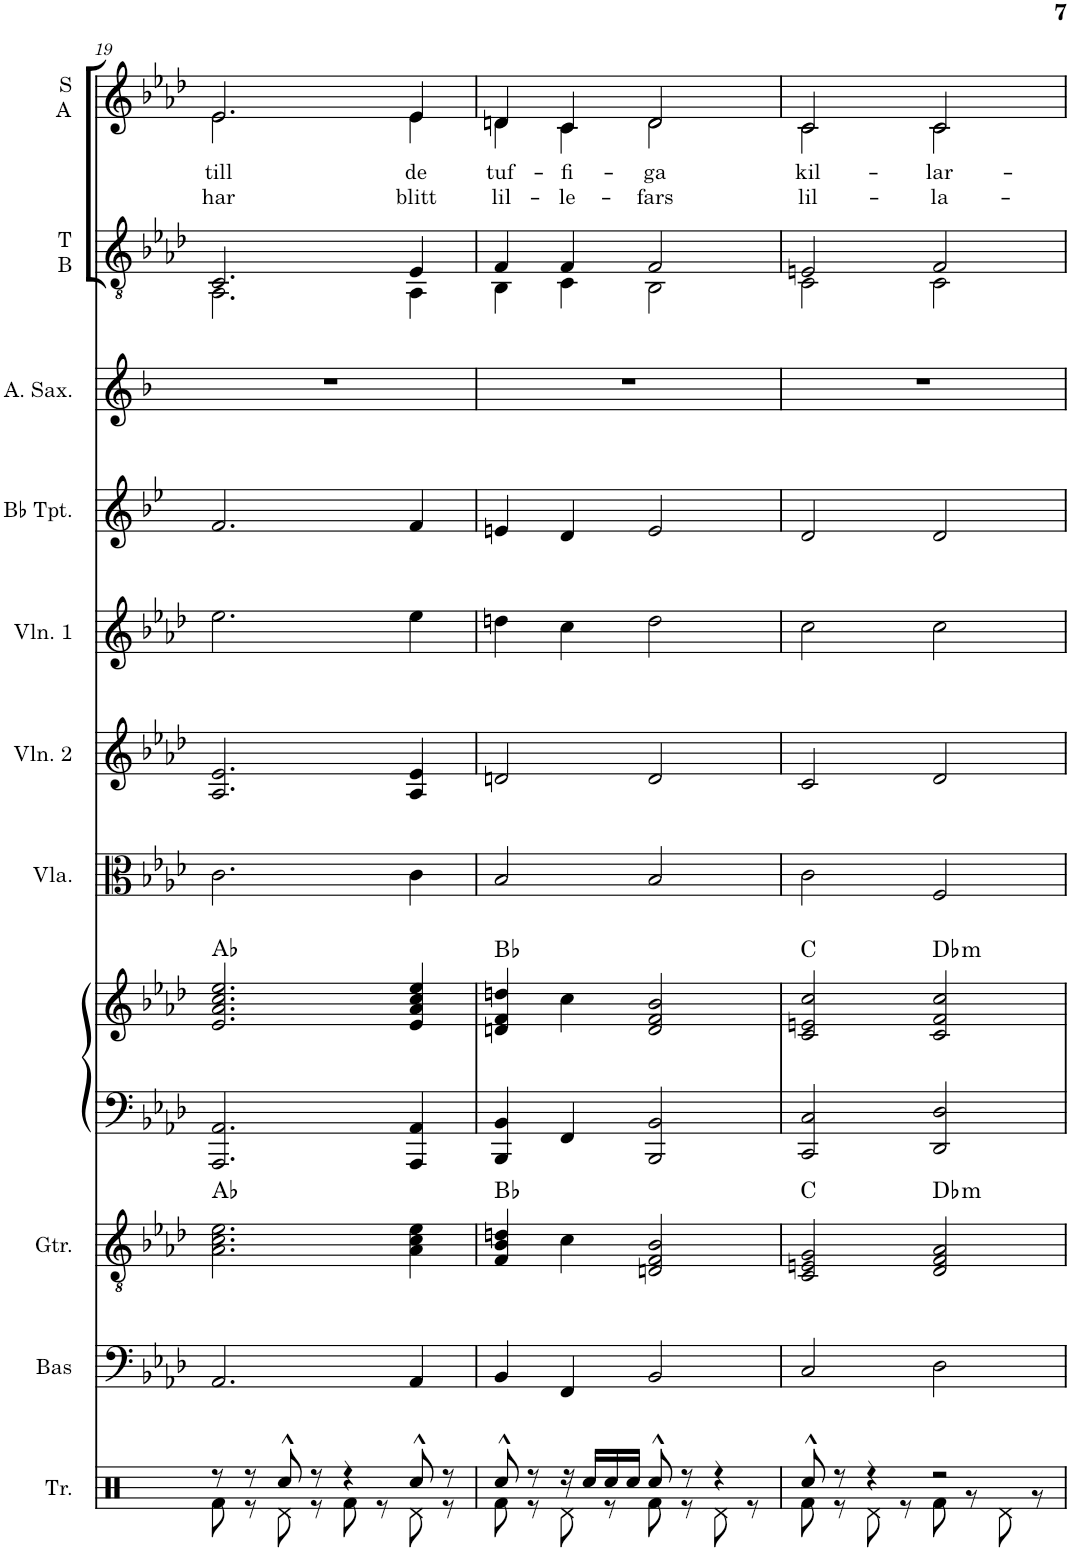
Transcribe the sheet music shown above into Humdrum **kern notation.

**kern	**kern	**kern	**harte	**kern	**kern	**harte	**kern	**kern	**kern	**kern	**kern	**kern	**kern	**text	**text
*part11	*part10	*part9	*part9	*part8	*part8	*part8	*part7	*part6	*part5	*part4	*part3	*part2	*part1	*part1	*part1
*staff12	*staff11	*staff10	*	*staff9	*staff8	*	*staff7	*staff6	*staff5	*staff4	*staff3	*staff2	*staff1	*staff1	*staff1
*I"Trummor	*I"Elbas	*I"Elgitarr	*	*I"Piano	*	*	*I"Viola	*I"Violin 2	*I"Violin 1	*I"Bb Trumpet	*I"Altsaxofon	*I"T B	*I"S A	*	*
*I'Tr.	*	*	*	*I'Pno	*	*	*I'Vla.	*I'Vln. 2	*I'Vln. 1	*I'Bb Tpt.	*I'A. Sax.	*I'T B	*I'S A	*	*
!!LO:PB:g=z
*clefX	*clefF4	*clefGv2	*	*clefF4	*clefG2	*	*clefC3	*clefG2	*clefG2	*clefG2	*clefG2	*clefGv2	*clefG2	*	*
*	*Trd7c12	*	*	*	*	*	*	*	*	*Trd1c2	*Trd5c9	*	*	*	*
*k[]	*k[b-e-a-d-]	*k[b-e-a-d-]	*	*k[b-e-a-d-]	*k[b-e-a-d-]	*	*k[b-e-a-d-]	*k[b-e-a-d-]	*k[b-e-a-d-]	*k[b-e-]	*k[b-]	*k[b-e-a-d-]	*k[b-e-a-d-]	*	*
*M2/2	*M2/2	*M2/2	*	*M2/2	*M2/2	*	*M2/2	*M2/2	*M2/2	*M2/2	*M2/2	*M2/2	*M2/2	*	*
*met(c|)	*met(c|)	*met(c|)	*	*met(c|)	*met(c|)	*	*met(c|)	*met(c|)	*met(c|)	*met(c|)	*met(c|)	*met(c|)	*met(c|)	*	*
=19	=19	=19	=19	=19	=19	=19	=19	=19	=19	=19	=19	=19	=19	=19	=19
*^	*	*	*	*	*	*	*	*	*	*	*	*^	*^	*	*
!	!	!	!	!	!	!	!	!	!	!	!	!	!	!	!	!	!LO:LY:b	!LO:LY:b
8r	8Rf\	2.AA-/	2.A-\ 2.c\ 2.e-\	Ab:maj	2.AAA-/ 2.AA-/	2.e-/ 2.a-/ 2.cc/ 2.ee-/	Ab:maj	2.c\	2.A-/ 2.e-/	2.ee-\	2.f/	1r	2.C/	2.AA-\	2.e-/	2.e-\	till	har
8r	8r	.	.	.	.	.	.	.	.	.	.	.	.	.	.	.	.	.
8Rcc^^/	8Rd\	.	.	.	.	.	.	.	.	.	.	.	.	.	.	.	.	.
8r	8r	.	.	.	.	.	.	.	.	.	.	.	.	.	.	.	.	.
4r	8Rf\	.	.	.	.	.	.	.	.	.	.	.	.	.	.	.	.	.
.	8r	.	.	.	.	.	.	.	.	.	.	.	.	.	.	.	.	.
!	!	!	!	!	!	!	!	!	!	!	!	!	!	!	!	!	!LO:LY:b	!LO:LY:b
8Rcc^^/	8Rd\	4AA-/	4A-\ 4c\ 4e-\	.	4AAA-/ 4AA-/	4e-/ 4a-/ 4cc/ 4ee-/	.	4c\	4A-/ 4e-/	4ee-\	4f/	.	4E-/	4AA-\	4e-/	4e-\	de	blitt
8r	8r	.	.	.	.	.	.	.	.	.	.	.	.	.	.	.	.	.
=20	=20	=20	=20	=20	=20	=20	=20	=20	=20	=20	=20	=20	=20	=20	=20	=20	=20	=20
!	!	!	!	!	!	!	!	!	!	!	!	!	!	!	!	!	!LO:LY:b	!LO:LY:b
8Rcc^^/	8Rf\	4BB-/	4F/ 4B-/ 4dn/	Bb:maj	4BBB-/ 4BB-/	4dn/ 4f/ 4ddn/	Bb:maj	2B-/	2dn/	4ddn\	4en/	1r	4F/	4BB-\	4dn/	4d\	tuf-	lil-
8r	8r	.	.	.	.	.	.	.	.	.	.	.	.	.	.	.	.	.
!	!	!	!	!	!	!	!	!	!	!	!	!	!	!	!	!	!LO:LY:b	!LO:LY:b
16r	8Rd\	4FF/	4c\	.	4FF/	4cc\	.	.	.	4cc\	4d/	.	4F/	4C\	4c/	4c\	-fi-	-le-
16Rcc/LL	.	.	.	.	.	.	.	.	.	.	.	.	.	.	.	.	.	.
16Rcc/	8r	.	.	.	.	.	.	.	.	.	.	.	.	.	.	.	.	.
16Rcc/JJ	.	.	.	.	.	.	.	.	.	.	.	.	.	.	.	.	.	.
!	!	!	!	!	!	!	!	!	!	!	!	!	!	!	!	!	!LO:LY:b	!LO:LY:b
8Rcc^^/	8Rf\	2BB-/	2Dn/ 2F/ 2B-/	.	2BBB-/ 2BB-/	2d/ 2f/ 2b-/	.	2B-/	2d/	2dd\	2e/	.	2F/	2BB-\	2d/	2d\	-ga	-fars
8r	8r	.	.	.	.	.	.	.	.	.	.	.	.	.	.	.	.	.
4r	8Rd\	.	.	.	.	.	.	.	.	.	.	.	.	.	.	.	.	.
.	8r	.	.	.	.	.	.	.	.	.	.	.	.	.	.	.	.	.
=21	=21	=21	=21	=21	=21	=21	=21	=21	=21	=21	=21	=21	=21	=21	=21	=21	=21	=21
!	!	!	!	!	!	!	!	!	!	!	!	!	!	!	!	!	!LO:LY:b	!LO:LY:b
8Rcc^^/	8Rf\	2C/	2C/ 2En/ 2G/	C:maj	2CC/ 2C/	2c/ 2en/ 2cc/	C:maj	2c\	2c/	2cc\	2d/	1r	2En/	2C\	2c/	2c\	kil-	lil-
8r	8r	.	.	.	.	.	.	.	.	.	.	.	.	.	.	.	.	.
4r	8Rd\	.	.	.	.	.	.	.	.	.	.	.	.	.	.	.	.	.
.	8r	.	.	.	.	.	.	.	.	.	.	.	.	.	.	.	.	.
!	!	!	!	!LO:H:kt=m	!	!	!LO:H:kt=m	!	!	!	!	!	!	!	!	!	!LO:LY:b	!LO:LY:b
2r	8Rf\	2D-\	2D-/ 2F/ 2A-/	Db:min	2DD-/ 2D-/	2c/ 2f/ 2cc/	Db:min	2F/	2d-/	2cc\	2d/	.	2F/	2C\	2c/	2c\	-lar-	-la-
.	8r	.	.	.	.	.	.	.	.	.	.	.	.	.	.	.	.	.
.	8Rd\	.	.	.	.	.	.	.	.	.	.	.	.	.	.	.	.	.
.	8r	.	.	.	.	.	.	.	.	.	.	.	.	.	.	.	.	.
*	*	*	*	*	*	*	*	*	*	*	*	*	*v	*v	*	*	*	*
*v	*v	*	*	*	*	*	*	*	*	*	*	*	*	*v	*v	*	*
=	=	=	=	=	=	=	=	=	=	=	=	=	=	=	=
*-	*-	*-	*-	*-	*-	*-	*-	*-	*-	*-	*-	*-	*-	*-	*-
